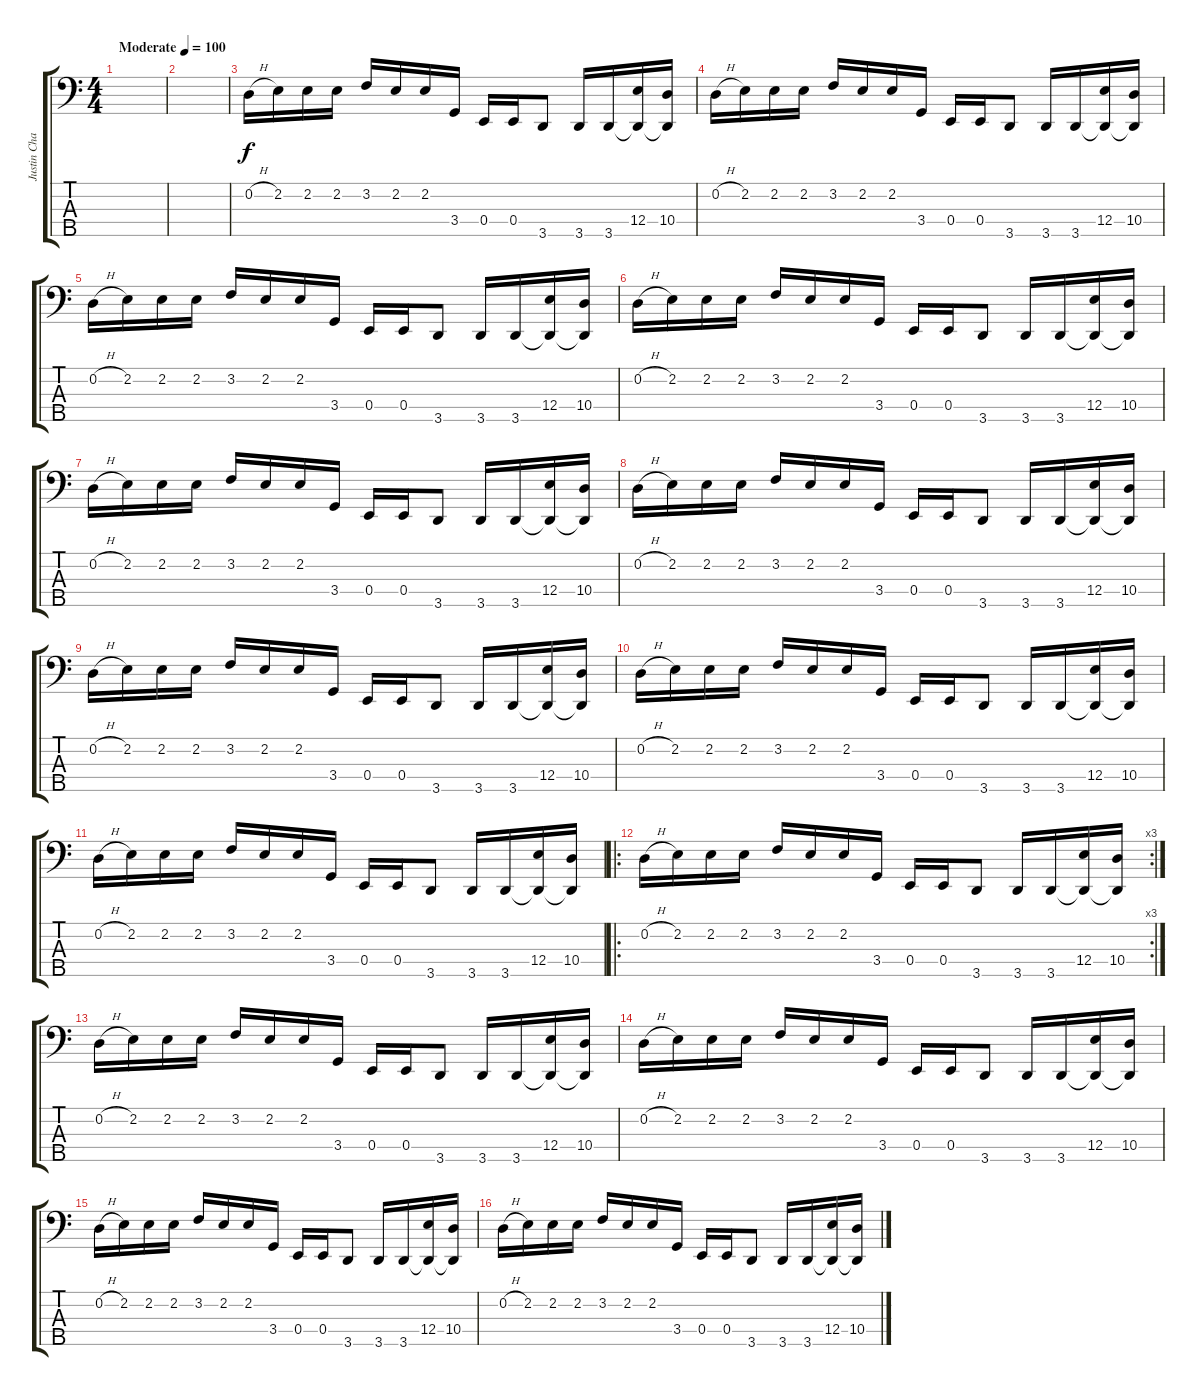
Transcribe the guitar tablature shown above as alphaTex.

\track ("Justin Chancellor" "Justin Cha") {instrument electricbassfinger}
\staff {score tabs}
\tuning (G2 D2 A1 E1 B0) {hide}
\ts (4 4)
\tempo (100 "Moderate")
\tempo 120
\tempo (100 "Moderate")
\clef f4
\ks c
|
|
0.2{h}.16{volume 7} 2.2.16 2.2.16 2.2.16 3.2.16 2.2.16 2.2.16 3.4.16 0.4.16 0.4.16 3.5.8 3.5.16 3.5.16 (12.4 3.5{t}).16 (10.4 3.5{t}).16 |
0.2{h}.16 2.2.16 2.2.16 2.2.16 3.2.16 2.2.16 2.2.16 3.4.16 0.4.16 0.4.16 3.5.8 3.5.16 3.5.16 (12.4 3.5{t}).16 (10.4 3.5{t}).16 |
0.2{h}.16 2.2.16 2.2.16 2.2.16 3.2.16 2.2.16 2.2.16 3.4.16 0.4.16 0.4.16 3.5.8 3.5.16 3.5.16 (12.4 3.5{t}).16 (10.4 3.5{t}).16 |
0.2{h}.16 2.2.16 2.2.16 2.2.16 3.2.16 2.2.16 2.2.16 3.4.16 0.4.16 0.4.16 3.5.8 3.5.16 3.5.16 (12.4 3.5{t}).16 (10.4 3.5{t}).16 |
0.2{h}.16 2.2.16 2.2.16 2.2.16 3.2.16 2.2.16 2.2.16 3.4.16 0.4.16 0.4.16 3.5.8 3.5.16 3.5.16 (12.4 3.5{t}).16 (10.4 3.5{t}).16 |
0.2{h}.16 2.2.16 2.2.16 2.2.16 3.2.16 2.2.16 2.2.16 3.4.16 0.4.16 0.4.16 3.5.8 3.5.16 3.5.16 (12.4 3.5{t}).16 (10.4 3.5{t}).16 |
0.2{h}.16 2.2.16 2.2.16 2.2.16 3.2.16 2.2.16 2.2.16 3.4.16 0.4.16 0.4.16 3.5.8 3.5.16 3.5.16 (12.4 3.5{t}).16 (10.4 3.5{t}).16 |
0.2{h}.16 2.2.16 2.2.16 2.2.16 3.2.16 2.2.16 2.2.16 3.4.16 0.4.16 0.4.16 3.5.8 3.5.16 3.5.16 (12.4 3.5{t}).16 (10.4 3.5{t}).16 |
0.2{h}.16 2.2.16 2.2.16 2.2.16 3.2.16 2.2.16 2.2.16 3.4.16 0.4.16 0.4.16 3.5.8 3.5.16 3.5.16 (12.4 3.5{t}).16 (10.4 3.5{t}).16 |
\ro
\rc 3
0.2{h}.16 2.2.16 2.2.16 2.2.16 3.2.16 2.2.16 2.2.16 3.4.16 0.4.16 0.4.16 3.5.8 3.5.16 3.5.16 (12.4 3.5{t}).16 (10.4 3.5{t}).16 |
0.2{h}.16 2.2.16 2.2.16 2.2.16 3.2.16 2.2.16 2.2.16 3.4.16 0.4.16 0.4.16 3.5.8 3.5.16 3.5.16 (12.4 3.5{t}).16 (10.4 3.5{t}).16 |
0.2{h}.16 2.2.16 2.2.16 2.2.16 3.2.16 2.2.16 2.2.16 3.4.16 0.4.16 0.4.16 3.5.8 3.5.16 3.5.16 (12.4 3.5{t}).16 (10.4 3.5{t}).16 |
0.2{h}.16 2.2.16 2.2.16 2.2.16 3.2.16 2.2.16 2.2.16 3.4.16 0.4.16 0.4.16 3.5.8 3.5.16 3.5.16 (12.4 3.5{t}).16 (10.4 3.5{t}).16 |
0.2{h}.16 2.2.16 2.2.16 2.2.16 3.2.16 2.2.16 2.2.16 3.4.16 0.4.16 0.4.16 3.5.8 3.5.16 3.5.16 (12.4 3.5{t}).16 (10.4 3.5{t}).16
